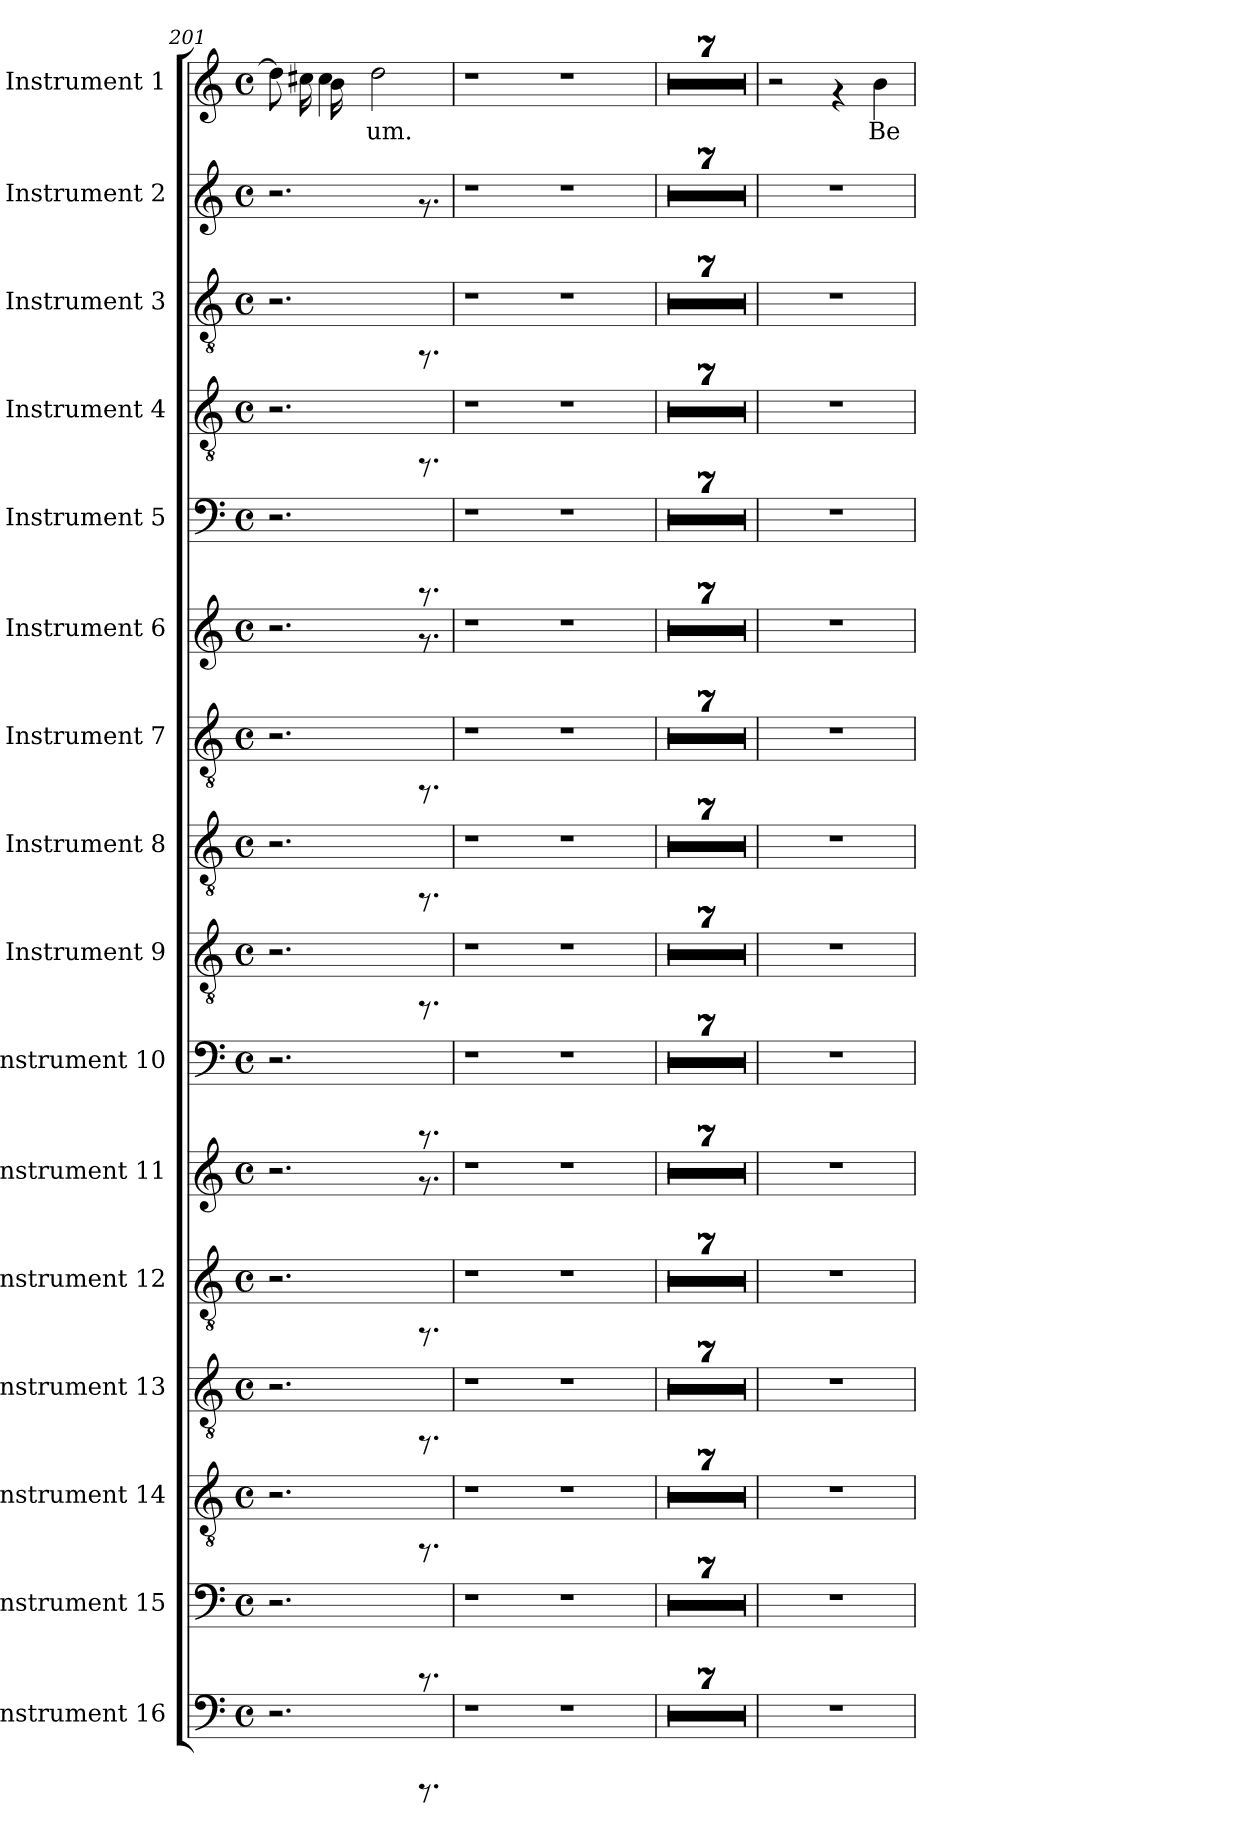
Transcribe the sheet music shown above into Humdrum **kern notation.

**kern	**kern	**kern	**kern	**kern	**kern	**kern	**kern	**kern	**kern	**kern	**kern	**kern	**kern	**kern	**kern	**text
*part16	*part15	*part14	*part13	*part12	*part11	*part10	*part9	*part8	*part7	*part6	*part5	*part4	*part3	*part2	*part1	*part1
*staff16	*staff15	*staff14	*staff13	*staff12	*staff11	*staff10	*staff9	*staff8	*staff7	*staff6	*staff5	*staff4	*staff3	*staff2	*staff1	*staff1
*I"Instrument 16	*I"Instrument 15	*I"Instrument 14	*I"Instrument 13	*I"Instrument 12	*I"Instrument 11	*I"Instrument 10	*I"Instrument 9	*I"Instrument 8	*I"Instrument 7	*I"Instrument 6	*I"Instrument 5	*I"Instrument 4	*I"Instrument 3	*I"Instrument 2	*I"Instrument 1	*
*clefF4	*clefF4	*clefGv2	*clefGv2	*clefGv2	*clefG2	*clefF4	*clefGv2	*clefGv2	*clefGv2	*clefG2	*clefF4	*clefGv2	*clefGv2	*clefG2	*clefG2	*
*k[]	*k[]	*k[]	*k[]	*k[]	*k[]	*k[]	*k[]	*k[]	*k[]	*k[]	*k[]	*k[]	*k[]	*k[]	*k[]	*
*C:	*C:	*C:	*C:	*C:	*C:	*C:	*C:	*C:	*C:	*C:	*C:	*C:	*C:	*C:	*C:	*
*M4/4	*M4/4	*M4/4	*M4/4	*M4/4	*M4/4	*M4/4	*M4/4	*M4/4	*M4/4	*M4/4	*M4/4	*M4/4	*M4/4	*M4/4	*M4/4	*
*met(c)	*met(c)	*met(c)	*met(c)	*met(c)	*met(c)	*met(c)	*met(c)	*met(c)	*met(c)	*met(c)	*met(c)	*met(c)	*met(c)	*met(c)	*met(c)	*
=201	=201	=201	=201	=201	=201	=201	=201	=201	=201	=201	=201	=201	=201	=201	=201	=201
!	!	!	!	!	!	!	!	!	!	!	!	!	!	!	!	!LO:LY:b:cj
*	*	*	*	*	*	*	*	*	*	*	*	*	*	*	*^	*
2.r	2.r	2.r	2.r	2.r	2.r	2.r	2.r	2.r	2.r	2.r	2.r	2.r	2.r	2.r	8dd\L]	8.ryy	--
!	!	!	!	!	!	!	!	!	!	!	!	!	!	!	!	!	!LO:LY:b:cj
.	.	.	.	.	.	.	.	.	.	.	.	.	.	.	16cc#X\	.	--
!	!	!	!	!	!	!	!	!	!	!	!	!	!	!	!	!	!LO:LY:b:cj
.	.	.	.	.	.	.	.	.	.	.	.	.	.	.	4cc#\	16b\	--
.	.	.	.	.	.	.	.	.	.	.	.	.	.	.	.	2ryy	.
!	!	!	!	!	!	!	!	!	!	!	!	!	!	!	!	!	!LO:LY:b:cj
.	.	.	.	.	.	.	.	.	.	.	.	.	.	.	2dd\	.	-um.
8.rCCC	8.rCCC	8.rFF	8.rFF	8.rFF	8.rf	8.rCCC	8.rFF	8.rFF	8.rFF	8.rf	8.rCCC	8.rFF	8.rFF	8.rf	.	8.ryy	.
*	*	*	*	*	*	*	*	*	*	*	*	*	*	*	*v	*v	*
=202	=202	=202	=202	=202	=202	=202	=202	=202	=202	=202	=202	=202	=202	=202	=202	=202
1r	1r	1r	1r	1r	1r	1r	1r	1r	1r	1r	1r	1r	1r	1r	1r	.
1r	1r	1r	1r	1r	1r	1r	1r	1r	1r	1r	1r	1r	1r	1r	1r	.
=203	=203	=203	=203	=203	=203	=203	=203	=203	=203	=203	=203	=203	=203	=203	=203	=203
1r	1r	1r	1r	1r	1r	1r	1r	1r	1r	1r	1r	1r	1r	1r	1r	.
=204	=204	=204	=204	=204	=204	=204	=204	=204	=204	=204	=204	=204	=204	=204	=204	=204
1r	1r	1r	1r	1r	1r	1r	1r	1r	1r	1r	1r	1r	1r	1r	1r	.
=205	=205	=205	=205	=205	=205	=205	=205	=205	=205	=205	=205	=205	=205	=205	=205	=205
1r	1r	1r	1r	1r	1r	1r	1r	1r	1r	1r	1r	1r	1r	1r	1r	.
=206	=206	=206	=206	=206	=206	=206	=206	=206	=206	=206	=206	=206	=206	=206	=206	=206
1r	1r	1r	1r	1r	1r	1r	1r	1r	1r	1r	1r	1r	1r	1r	1r	.
=207	=207	=207	=207	=207	=207	=207	=207	=207	=207	=207	=207	=207	=207	=207	=207	=207
1r	1r	1r	1r	1r	1r	1r	1r	1r	1r	1r	1r	1r	1r	1r	1r	.
=208	=208	=208	=208	=208	=208	=208	=208	=208	=208	=208	=208	=208	=208	=208	=208	=208
1r	1r	1r	1r	1r	1r	1r	1r	1r	1r	1r	1r	1r	1r	1r	1r	.
=209	=209	=209	=209	=209	=209	=209	=209	=209	=209	=209	=209	=209	=209	=209	=209	=209
1r	1r	1r	1r	1r	1r	1r	1r	1r	1r	1r	1r	1r	1r	1r	1r	.
=210	=210	=210	=210	=210	=210	=210	=210	=210	=210	=210	=210	=210	=210	=210	=210	=210
1r	1r	1r	1r	1r	1r	1r	1r	1r	1r	1r	1r	1r	1r	1r	2r	.
.	.	.	.	.	.	.	.	.	.	.	.	.	.	.	4rf	.
!	!	!	!	!	!	!	!	!	!	!	!	!	!	!	!	!LO:LY:b:cj
.	.	.	.	.	.	.	.	.	.	.	.	.	.	.	4b\	Be-
=	=	=	=	=	=	=	=	=	=	=	=	=	=	=	=	=
*-	*-	*-	*-	*-	*-	*-	*-	*-	*-	*-	*-	*-	*-	*-	*-	*-
